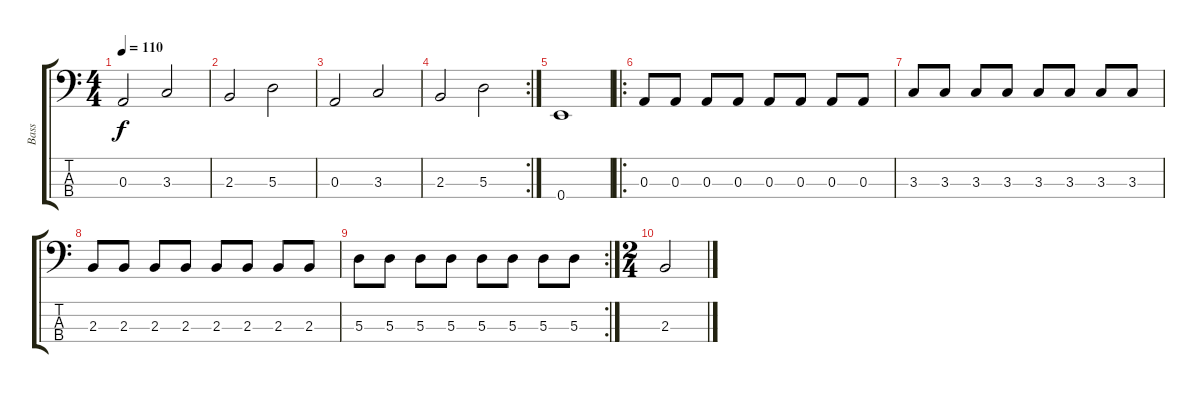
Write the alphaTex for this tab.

\track ("Bass" "Bass") {instrument electricbassfinger}
\staff {score tabs}
\tuning (G2 D2 A1 E1) {hide}
\ts (4 4)
\tempo 110
\clef f4
\ks c
0.3.2{dy f} 3.3.2 |
2.3.2 5.3.2 |
0.3.2 3.3.2 |
\rc 2
2.3.2 5.3.2 |
0.4.1 |
\ro
0.3.8 0.3.8 0.3.8 0.3.8 0.3.8 0.3.8 0.3.8 0.3.8 |
3.3.8 3.3.8 3.3.8 3.3.8 3.3.8 3.3.8 3.3.8 3.3.8 |
2.3.8 2.3.8 2.3.8 2.3.8 2.3.8 2.3.8 2.3.8 2.3.8 |
\rc 2
5.3.8 5.3.8 5.3.8 5.3.8 5.3.8 5.3.8 5.3.8 5.3.8 |
\ts (2 4)
2.3.2
